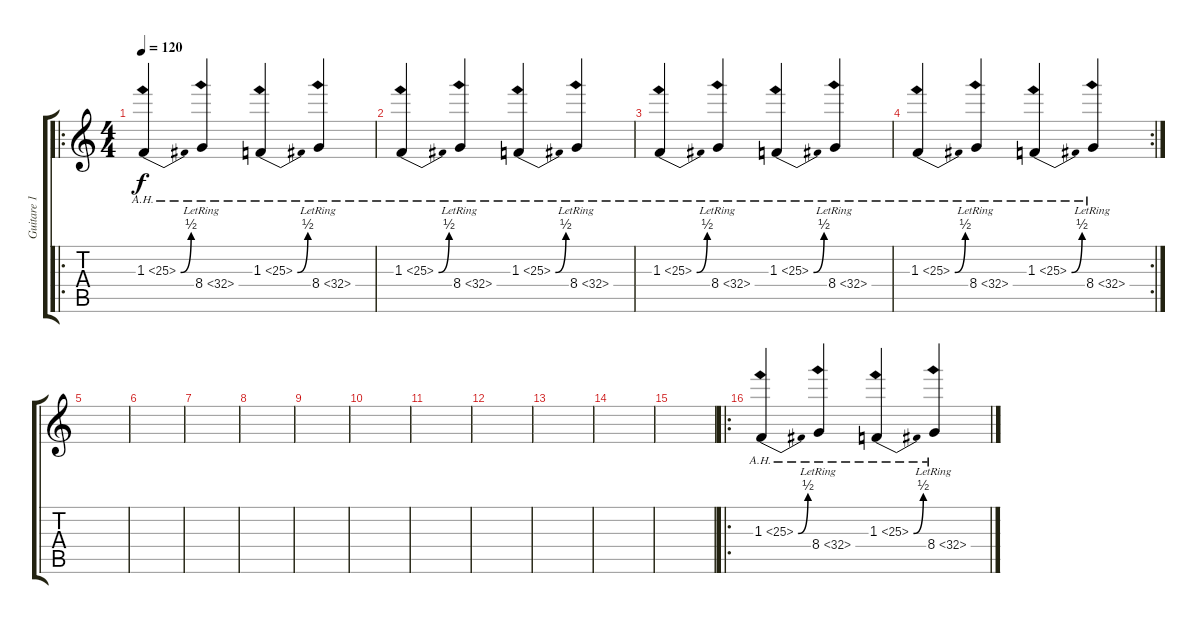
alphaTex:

\track ("Guitare 1" "Guitare 1") {instrument distortionguitar}
\staff {score tabs}
\tuning (Db4 Ab3 E3 B2 Gb2 B1) {hide}
\ro
\ts (4 4)
\tempo 120
\clef g2
\ks c
1.3{be (bend 0 0 60 2) ah 24}.4{dy f instrument distortionguitar} 8.4{ah 24 lr}.4 1.3{be (bend 0 0 60 2) ah 24}.4 8.4{ah 24 lr}.4 |
1.3{be (bend 0 0 60 2) ah 24}.4 8.4{ah 24 lr}.4 1.3{be (bend 0 0 60 2) ah 24}.4 8.4{ah 24 lr}.4 |
1.3{be (bend 0 0 60 2) ah 24}.4 8.4{ah 24 lr}.4 1.3{be (bend 0 0 60 2) ah 24}.4 8.4{ah 24 lr}.4 |
\rc 2
1.3{be (bend 0 0 60 2) ah 24}.4 8.4{ah 24 lr}.4 1.3{be (bend 0 0 60 2) ah 24}.4 8.4{ah 24 lr}.4 |
|
|
|
|
|
|
|
|
|
|
|
\ro
1.3{be (bend 0 0 60 2) ah 24}.4 8.4{ah 24 lr}.4 1.3{be (bend 0 0 60 2) ah 24}.4 8.4{ah 24 lr}.4
